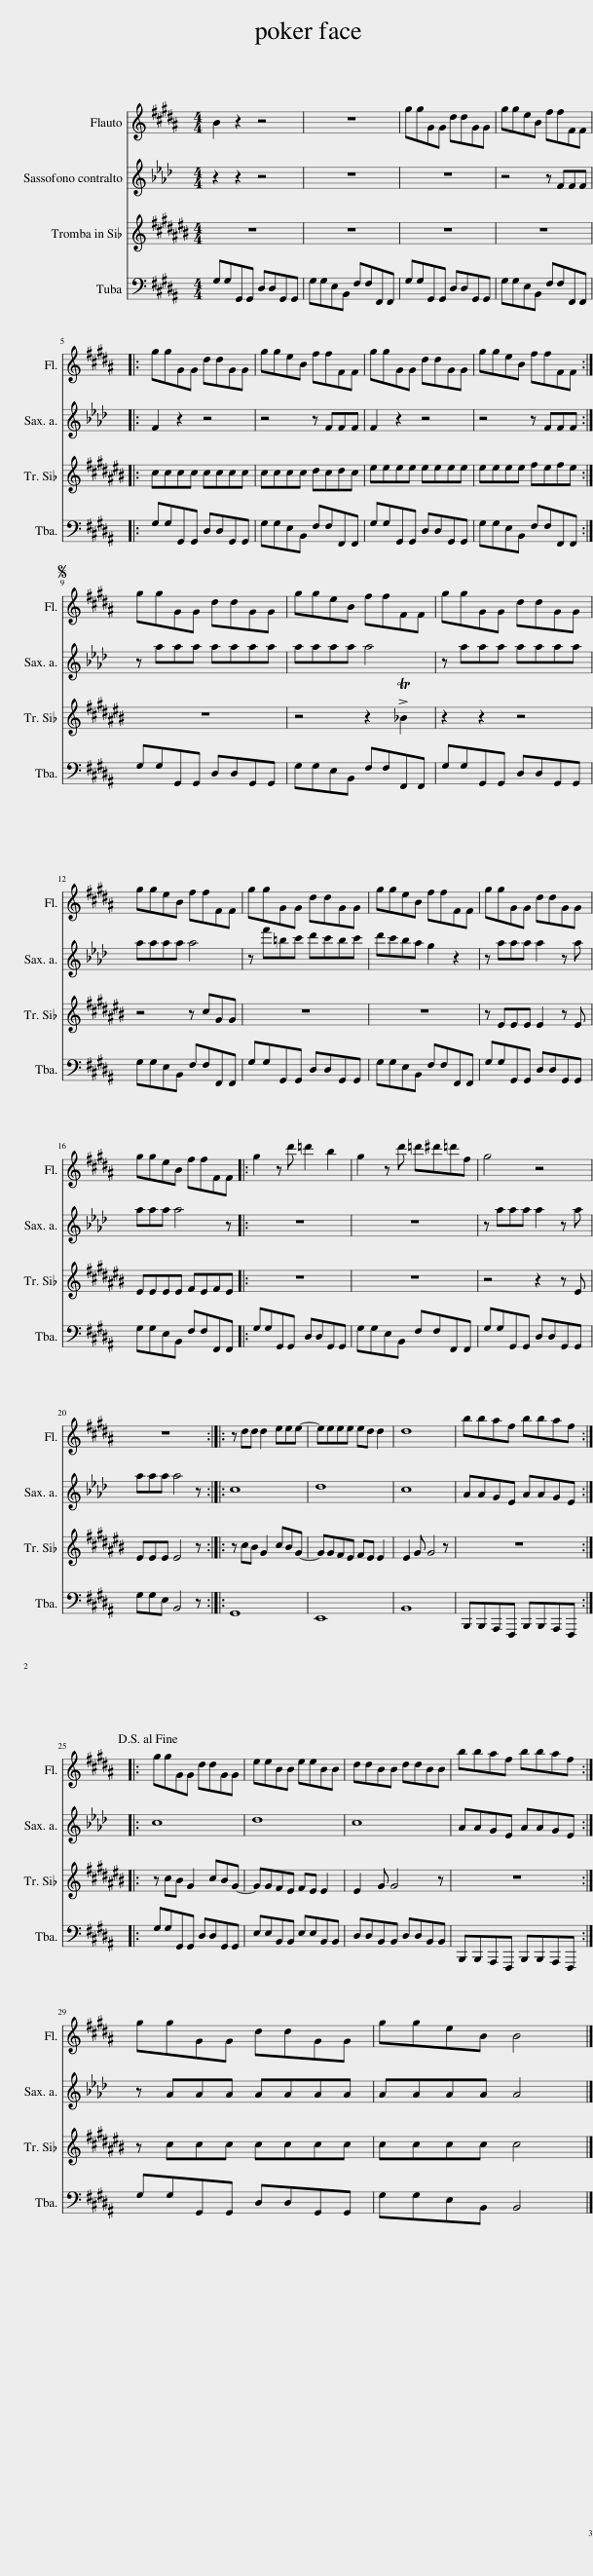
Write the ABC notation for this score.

X:1
%%score 1 2 3 4
L:1/8
M:4/4
I:linebreak $
K:B
V:1 treble
V:2 treble transpose=-9
V:3 treble transpose=-2
V:4 bass
V:1
 B2 z2 z4 | z8 | ggGG ddGG | ggeB ffFF |:$ ggGG ddGG | %5
 ggeB ffFF | ggGG ddGG | ggeB ffFF :|$S ggGG ddGG | ggeB ffFF | %10
 ggGG ddGG |$ ggeB ffFF | ggGG ddGG | ggeB ffFF | ggGG ddGG |$ %15
 ggeB ffFF |: g2 z d' =d'2 b2 | g2 z d' =d'^d'=d'f | g4 z4 |$ z8 :: %20
 z dd d2 eee- | eeee ed d2 | d8 | bbaf bbaf ::$ ggGG ddGG!D.S.! | %25
 eeBB eeBB | ddBB ddBB | bbaf bbaf :|$ ggGG ddGG | ggeB B4 |] %30
V:2
[K:Ab] z2 z2 z4 | z8 | z8 | z4 z FFF |:$ F2 z2 z4 | %5
 z4 z FFF | F2 z2 z4 | z4 z FFF :|$ z aaa aaaa | aaaa a4 | %10
 z aaa aaaa |$ aaaa a4 | z f'=bc' d'c'bc' | d'c'ba g2 z2 | z aaa a2 z a |$ %15
 aaa a4 z |: z8 | z8 | z aaa a2 z a |$ aaa a4 z :: %20
 c8 | d8 | c8 | AAGE AAGE ::$ c8 | %25
 d8 | c8 | AAGE AAGE :|$ z AAA AAAA | AAAA A4 |] %30
V:3
[K:C#] z8 | z8 | z8 | z8 |:$ cccc cccc | %5
 cccc dcdc | eeee eeee | eeee fefe :|$ z8 | z4 z2 !>!T_B2 | %10
 z2 z2 z4 |$ z4 z cGG | z8 | z8 | z EEE E2 z E |$ %15
 EEEE FEFE |: z8 | z8 | z4 z2 z E |$ EEE E4 z :: %20
 z cB G2 cBG- | GGFE FE E2 | E2 G G4 z | z8 ::$ z cB G2 cBG- | %25
 GGFE FE E2 | E2 G G4 z | z8 :|$ z ccc cccc | cccc c4 |] %30
V:4
 G,G,G,,G,, D,D,G,,G,, | G,G,E,B,, F,F,F,,F,, | G,G,G,,G,, D,D,G,,G,, | G,G,E,B,, F,F,F,,F,, |:$ G,G,G,,G,, D,D,G,,G,, | %5
 G,G,E,B,, F,F,F,,F,, | G,G,G,,G,, D,D,G,,G,, | G,G,E,B,, F,F,F,,F,, :|$ G,G,G,,G,, D,D,G,,G,, | G,G,E,B,, F,F,F,,F,, | %10
 G,G,G,,G,, D,D,G,,G,, |$ G,G,E,B,, F,F,F,,F,, | G,G,G,,G,, D,D,G,,G,, | G,G,E,B,, F,F,F,,F,, | G,G,G,,G,, D,D,G,,G,, |$ %15
 G,G,E,B,, F,F,F,,F,, |: G,G,G,,G,, D,D,G,,G,, | G,G,E,B,, F,F,F,,F,, | G,G,G,,G,, D,D,G,,G,, |$ G,G,E, B,,4 z :: %20
 G,,8 | E,,8 | B,,8 | B,,,B,,,A,,,F,,, B,,,B,,,A,,,F,,, ::$ G,G,G,,G,, D,D,G,,G,, | %25
 E,E,B,,B,, E,E,B,,B,, | D,D,B,,B,, D,D,B,,B,, | B,,,B,,,A,,,F,,, B,,,B,,,A,,,F,,, :|$ G,G,G,,G,, D,D,G,,G,, | G,G,E,B,, B,,4 |] %30
